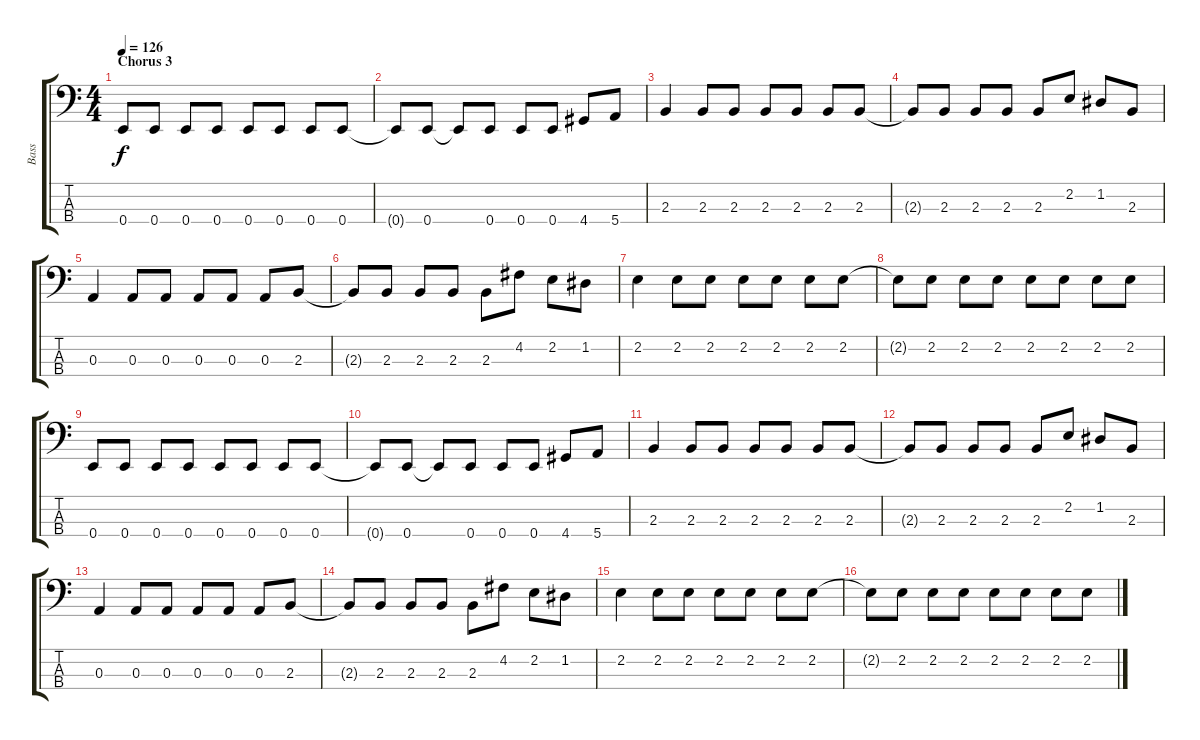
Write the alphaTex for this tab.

\track ("Bass" "Bass") {instrument electricbassfinger}
\staff {score tabs}
\tuning (G2 D2 A1 E1) {hide}
\ts (4 4)
\section ("" "Chorus 3")
\tempo 126
\clef f4
\ks c
0.4.8{dy f} 0.4.8 0.4.8 0.4.8 0.4.8 0.4.8 0.4.8 0.4.8 |
0.4{t}.8 0.4.8 0.4{t}.8 0.4.8 0.4.8 0.4.8 4.4.8 5.4.8 |
2.3.4 2.3.8 2.3.8 2.3.8 2.3.8 2.3.8 2.3.8 |
2.3{t}.8 2.3.8 2.3.8 2.3.8 2.3.8 2.2.8 1.2.8 2.3.8 |
0.3.4 0.3.8 0.3.8 0.3.8 0.3.8 0.3.8 2.3.8 |
2.3{t}.8 2.3.8 2.3.8 2.3.8 2.3.8 4.2.8 2.2.8 1.2.8 |
2.2.4 2.2.8 2.2.8 2.2.8 2.2.8 2.2.8 2.2.8 |
2.2{t}.8 2.2.8 2.2.8 2.2.8 2.2.8 2.2.8 2.2.8 2.2.8 |
0.4.8 0.4.8 0.4.8 0.4.8 0.4.8 0.4.8 0.4.8 0.4.8 |
0.4{t}.8 0.4.8 0.4{t}.8 0.4.8 0.4.8 0.4.8 4.4.8 5.4.8 |
2.3.4 2.3.8 2.3.8 2.3.8 2.3.8 2.3.8 2.3.8 |
2.3{t}.8 2.3.8 2.3.8 2.3.8 2.3.8 2.2.8 1.2.8 2.3.8 |
0.3.4 0.3.8 0.3.8 0.3.8 0.3.8 0.3.8 2.3.8 |
2.3{t}.8 2.3.8 2.3.8 2.3.8 2.3.8 4.2.8 2.2.8 1.2.8 |
2.2.4 2.2.8 2.2.8 2.2.8 2.2.8 2.2.8 2.2.8 |
2.2{t}.8 2.2.8 2.2.8 2.2.8 2.2.8 2.2.8 2.2.8 2.2.8
